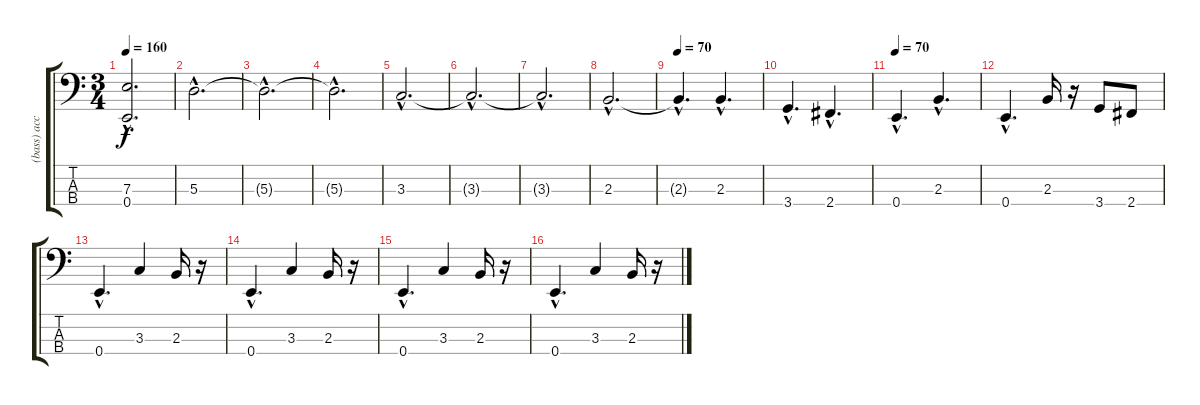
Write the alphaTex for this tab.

\track ("(bass) accom " "(bass) acc") {instrument fretlessbass}
\staff {score tabs}
\tuning (G2 D2 A1 E1) {hide}
\ts (3 4)
\tempo 160
\clef f4
\ks c
(7.3{hac t} 0.4{hac t}).2{d dy f} |
5.3{hac}.2{d} |
5.3{hac t}.2{d} |
5.3{hac t}.2{d} |
3.3{hac}.2{d} |
3.3{hac t}.2{d} |
3.3{hac t}.2{d} |
2.3{hac}.2{d} |
\tempo 70
2.3{hac t}.4{d} 2.3{hac}.4{d} |
3.4{hac}.4{d} 2.4{hac}.4{d} |
\tempo 70
0.4{hac}.4{d} 2.3{hac}.4{d} |
0.4{hac}.4{d} 2.3.16 r.16 3.4.8 2.4.8 |
0.4{hac}.4{d} 3.3.4 2.3.16 r.16 |
0.4{hac}.4{d} 3.3.4 2.3.16 r.16 |
0.4{hac}.4{d} 3.3.4 2.3.16 r.16 |
0.4{hac}.4{d} 3.3.4 2.3.16 r.16
